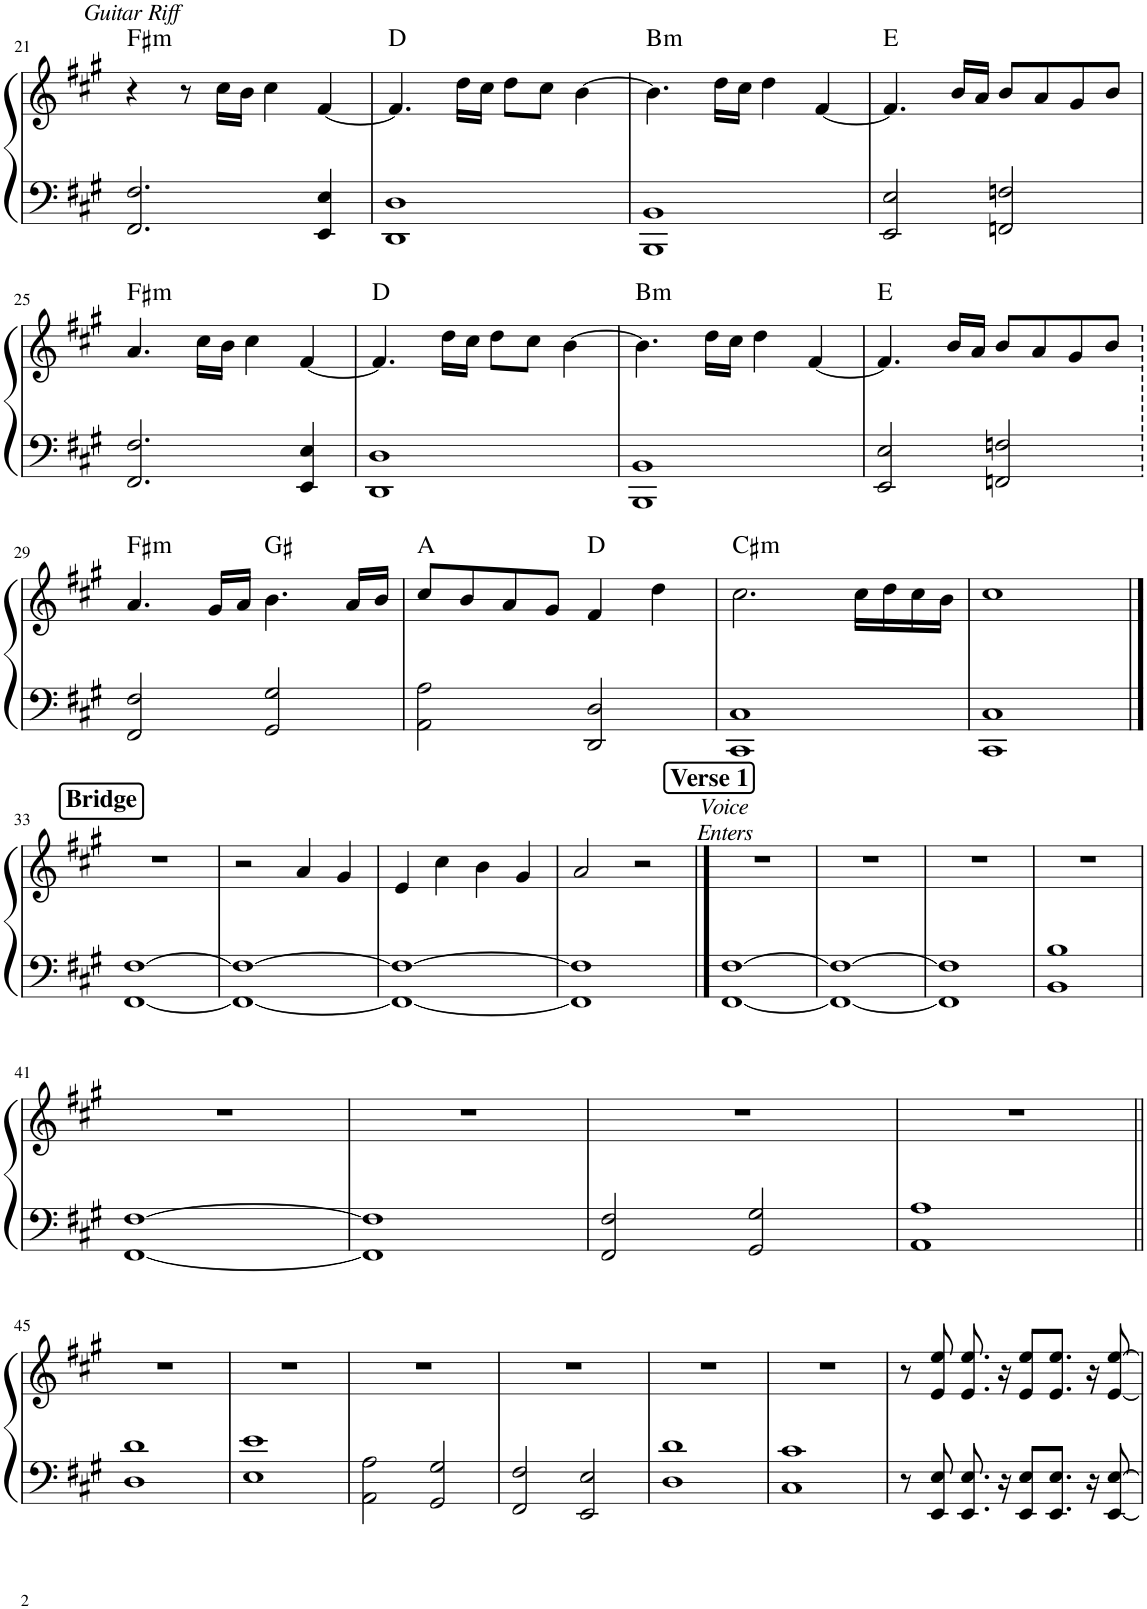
**kern	**kern	**harte
*part1	*part1	*part1
*staff2	*staff1	*
*I"Piano	*	*
*I'Pno.	*	*
!!LO:PB:g=z
*clefF4	*clefG2	*
*k[f#c#g#]	*k[f#c#g#]	*
*M4/4	*M4/4	*
=21	=21	=21
!	!LO:TX:a:i:t=Guitar Riff	!LO:H:kt=m
2.FF#/ 2.F#/	4r	F#:min
.	8r	.
.	16cc#\LL	.
.	16b\JJ	.
.	4cc#\	.
4EE/ 4E/	[4f#/	.
=22	=22	=22
1DD 1D	4.f#/]	D:maj
.	16dd\LL	.
.	16cc#\JJ	.
.	8dd\L	.
.	8cc#\J	.
.	[4b\	.
=23	=23	=23
!	!	!LO:H:kt=m
1BBB 1BB	4.b\]	B:min
.	16dd\LL	.
.	16cc#\JJ	.
.	4dd\	.
.	[4f#/	.
=24	=24	=24
2EE/ 2E/	4.f#/]	E:maj
.	16b/LL	.
.	16a/JJ	.
2FFn/ 2Fn/	8b/L	.
.	8a/	.
.	8g#/	.
.	8b/J	.
!!LO:LB:g=z
=25	=25	=25
!	!	!LO:H:kt=m
2.FF#/ 2.F#/	4.a/	F#:min
.	16cc#\LL	.
.	16b\JJ	.
.	4cc#\	.
4EE/ 4E/	[4f#/	.
=26	=26	=26
1DD 1D	4.f#/]	D:maj
.	16dd\LL	.
.	16cc#\JJ	.
.	8dd\L	.
.	8cc#\J	.
.	[4b\	.
=27	=27	=27
!	!	!LO:H:kt=m
1BBB 1BB	4.b\]	B:min
.	16dd\LL	.
.	16cc#\JJ	.
.	4dd\	.
.	[4f#/	.
=28	=28	=28
2EE/ 2E/	4.f#/]	E:maj
.	16b/LL	.
.	16a/JJ	.
2FFn/ 2Fn/	8b/L	.
.	8a/	.
.	8g#/	.
.	8b/J	.
!!LO:LB:g=z
=29	=29	=29
!	!	!LO:H:kt=m
2FF#/ 2F#/	4.a/	F#:min
.	16g#/LL	.
.	16a/JJ	.
2GG#/ 2G#/	4.b\	G#:maj
.	16a/LL	.
.	16b/JJ	.
=30	=30	=30
2AA\ 2A\	8cc#/L	A:maj
.	8b/	.
.	8a/	.
.	8g#/J	.
2DD/ 2D/	4f#/	D:maj
.	4dd\	.
=31	=31	=31
!	!	!LO:H:kt=m
1CC# 1C#	2.cc#\	C#:min
.	16cc#\LL	.
.	16dd\	.
.	16cc#\	.
.	16b\JJ	.
=32	=32	=32
1CC# 1C#	1cc#	.
!!LO:LB:g=z
!!LO:REH:place=s1:a:B:cj:fs=12:t=Bridge
==33	==33	==33
[1FF# [1F#	1r	.
=34	=34	=34
1FF#_ 1F#_	2r	.
.	4a/	.
.	4g#/	.
=35	=35	=35
1FF#_ 1F#_	4e/	.
.	4cc#\	.
.	4b\	.
.	4g#/	.
=36	=36	=36
1FF#] 1F#]	2a/	.
.	2r	.
!!LO:REH:place=s1:a:B:cj:fs=12:t=Verse 1
==37	==37	==37
!	!LO:TX:a:i:t=Voice	!
!	!LO:TX:a:t=Enters	!
[1FF# [1F#	1r	.
=38	=38	=38
1FF#_ 1F#_	1r	.
=39	=39	=39
1FF#] 1F#]	1r	.
=40	=40	=40
1BB 1B	1r	.
!!LO:LB:g=z
=41	=41	=41
[1FF# [1F#	1r	.
=42	=42	=42
1FF#] 1F#]	1r	.
=43	=43	=43
2FF#/ 2F#/	1r	.
2GG#/ 2G#/	.	.
=44	=44	=44
1AA 1A	1r	.
!!LO:LB:g=z
=45||	=45||	=45||
1D 1d	1r	.
=46	=46	=46
1E 1e	1r	.
=47	=47	=47
2AA\ 2A\	1r	.
2GG#/ 2G#/	.	.
=48	=48	=48
2FF#/ 2F#/	1r	.
2EE/ 2E/	.	.
=49	=49	=49
1D 1d	1r	.
=50	=50	=50
1C# 1c#	1r	.
=51	=51	=51
8r	8r	.
8EE/ 8E/	8e/ 8ee/	.
8.EE/ 8.E/	8.e/ 8.ee/	.
16r	16r	.
8EE/ 8E/L	8e/ 8ee/L	.
8.EE/ 8.E/J	8.e/ 8.ee/J	.
16r	16r	.
[8EE/ [8E/	[8e/ [8ee/	.
=	=	=
*-	*-	*-
